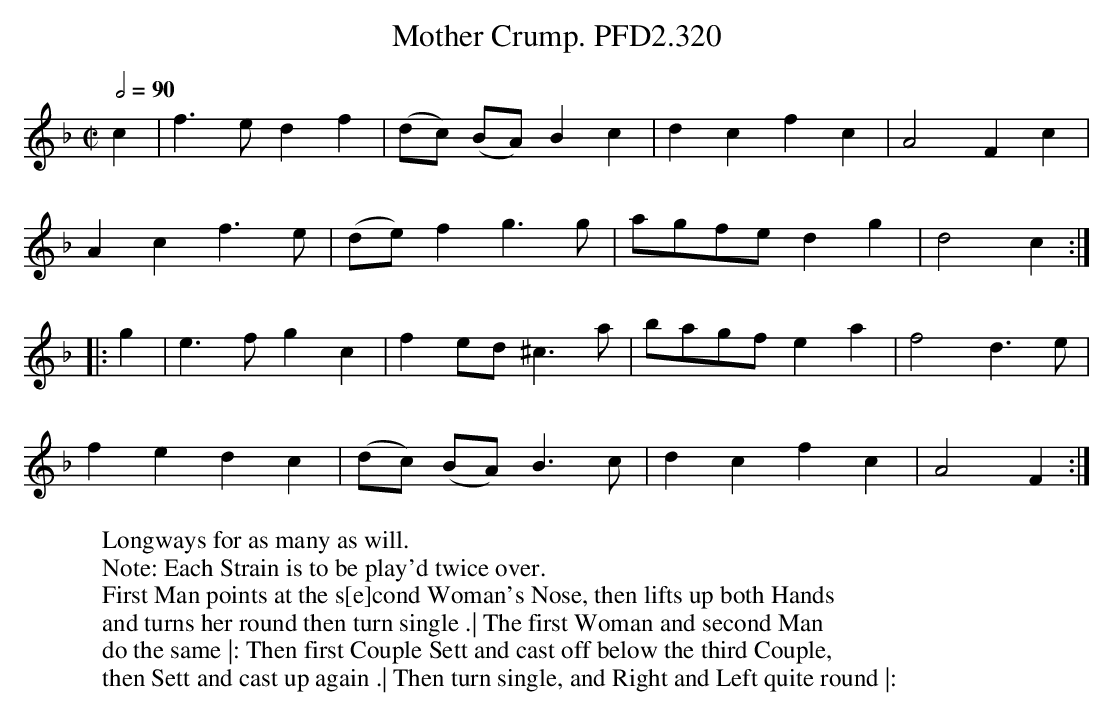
X:1
T:Mother Crump. PFD2.320
M:C|
L:1/4
W:Longways for as many as will.
W:Note: Each Strain is to be play'd twice over.
W:First Man points at the s[e]cond Woman's Nose, then lifts up both Hands
W:and turns her round then turn single .| The first Woman and second Man
W:do the same |: Then first Couple Sett and cast off below the third Couple,
W:then Sett and cast up again .| Then turn single, and Right and Left quite round |:
Q:2/4=90
K:F
c | f>e df | (d/c/) (B/A/) Bc | dc fc | A2 Fc |
Ac f>e | (d/e/)f g>g | a/g/f/e/ dg | d2 c :|
|: g | e>f gc | fe/d/ ^c>a | b/a/g/f/ ea | f2 d>e |
fe dc | (d/c/) (B/A/) B>c | dc fc | A2 F :|
